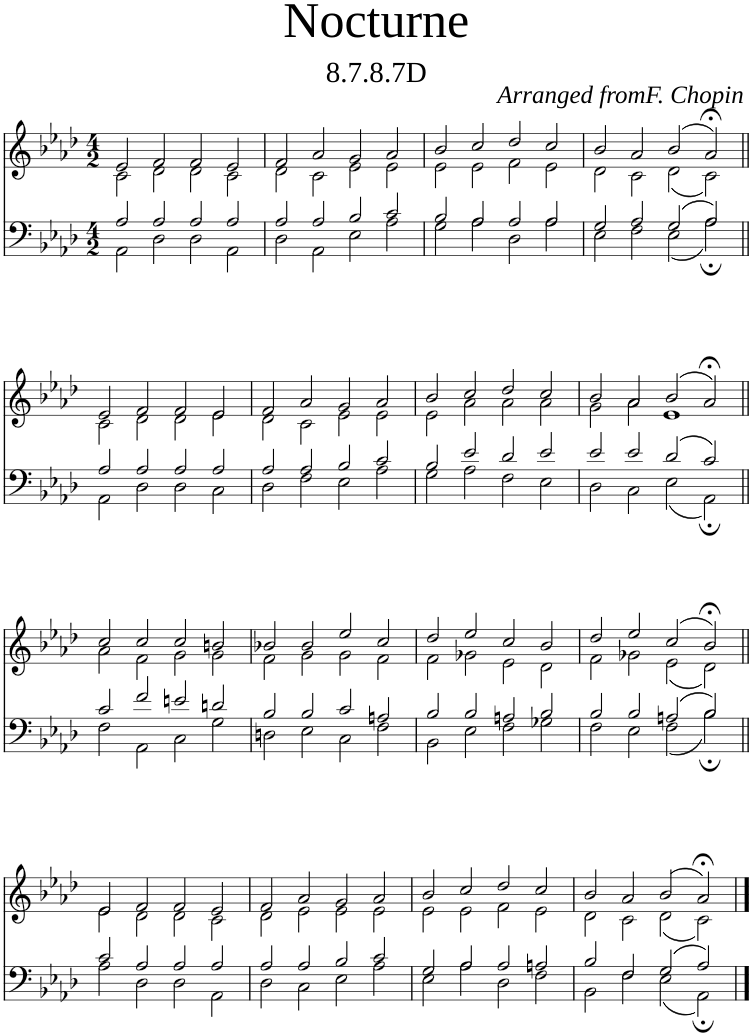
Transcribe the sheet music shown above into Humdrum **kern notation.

**kern	**kern
*part1	*part1
*staff2	*staff1
*I"Piano	*
*I'Pno	*
*clefF4	*clefG2
*k[b-e-a-d-]	*k[b-e-a-d-]
*M4/2	*M4/2
=1	=1
*^	*^
2A-/	2AA-\	2e-/	2c\
2A-/	2D-\	2f/	2d-\
2A-/	2D-\	2f/	2d-\
2A-/	2AA-\	2e-/	2c\
=2	=2	=2	=2
2A-/	2D-\	2f/	2d-\
2A-/	2AA-\	2a-/	2c\
2B-/	2E-\	2g/	2e-\
2c/	2A-\	2a-/	2e-\
=3	=3	=3	=3
2B-/	2G\	2b-/	2e-\
2A-/	2A-\	2cc/	2e-\
2A-/	2D-\	2dd-/	2f\
2A-/	2A-\	2cc/	2e-\
=4	=4	=4	=4
2G/	2E-\	2b-/	2d-\
2A-/	2F\	2a-/	2c\
2G/	2E-\	(2b-/	(2d-\
2A-;/	2A-\	2a-;</)	2c\)
!!LO:LB:g=z	!!
=5||	=5||	=5||	=5||
2A-/	2AA-\	2e-/	2c\
2A-/	2D-\	2f/	2d-\
2A-/	2D-\	2f/	2d-\
2A-/	2C\	2e-/	2e-\
=6	=6	=6	=6
2A-/	2D-\	2f/	2d-\
2A-/	2F\	2a-/	2c\
2B-/	2E-\	2g/	2e-\
2c/	2A-\	2a-/	2e-\
=7	=7	=7	=7
2B-/	2G\	2b-/	2e-\
2e-/	2A-\	2cc/	2a-\
2d-/	2F\	2dd-/	2a-\
2e-/	2E-\	2cc/	2a-\
=8	=8	=8	=8
2e-/	2D-\	2b-/	2g\
2e-/	2C\	2a-/	2a-\
2d-/	2E-\	(2b-/	1e-
2c/	2AA-;\	2a-;</)	.
!!LO:LB:g=z	!!
=9||	=9||	=9||	=9||
2c/	2F\	2cc/	2a-\
2f/	2AA-\	2cc/	2f\
2en/	2C\	2cc/	2g\
2dn/	2G\	2bn/	2g\
=10	=10	=10	=10
2B-/	2Dn\	2b-X/	2f\
2B-/	2E-\	2b-/	2g\
2c/	2C\	2ee-/	2g\
2An/	2F\	2cc/	2f\
=11	=11	=11	=11
2B-/	2BB-\	2dd-/	2f\
2B-/	2E-\	2ee-/	2g-X\
2An/	2F\	2cc/	2e-\
2B-/	2G-X\	2b-/	2d-\
=12	=12	=12	=12
2B-/	2F\	2dd-/	2f\
2B-/	2E-\	2ee-/	2g-X\
2An/	2F\	(2cc/	(2e-\
2B-/	2B-;\	2b-;</)	2d-\)
!!LO:LB:g=z	!!
=13||	=13||	=13||	=13||
2c/	2A-\	2e-/	2e-\
2A-/	2D-\	2f/	2d-\
2A-/	2D-\	2f/	2d-\
2A-/	2AA-\	2e-/	2c\
=14	=14	=14	=14
2A-/	2D-\	2f/	2d-\
2A-/	2C\	2a-/	2e-\
2B-/	2E-\	2g/	2e-\
2c/	2A-\	2a-/	2e-\
=15	=15	=15	=15
2G/	2E-\	2b-/	2e-\
2A-/	2A-\	2cc/	2e-\
2A-/	2D-\	2dd-/	2f\
2An/	2F\	2cc/	2e-\
=16	=16	=16	=16
2B-/	2BB-\	2b-/	2d-\
2F/	2F\	2a-/	2c\
2G/	2E-\	(2b-/	(2d-\
2A-/	2AA-;\	2a-;</)	2c\)
*v	*v	*	*
*	*v	*v
==	==
*-	*-
